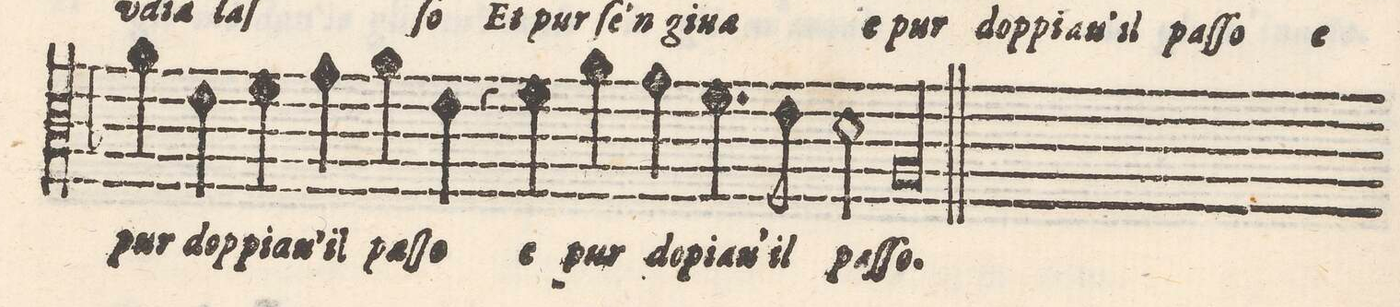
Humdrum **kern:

**kern	**text
*I"QVINTO	*
*clefC3	*
*k[b-]	*
*met(C)	*
*M2/1	*
4a\	pur
4e\	dop-
4f\	-pia-
4g\	-u'il
4a\	paſ-
4e\	-ſo
=40-	=40-
4r	.
4f\	e
4a\	pur
4g\	do-
4.f\	-pia-
8e\	-u'il
2d\	paſ-
=41-	=41-
00A	-ſo.
=42-	=42-
0ryy	.
==	==
*-	*-
